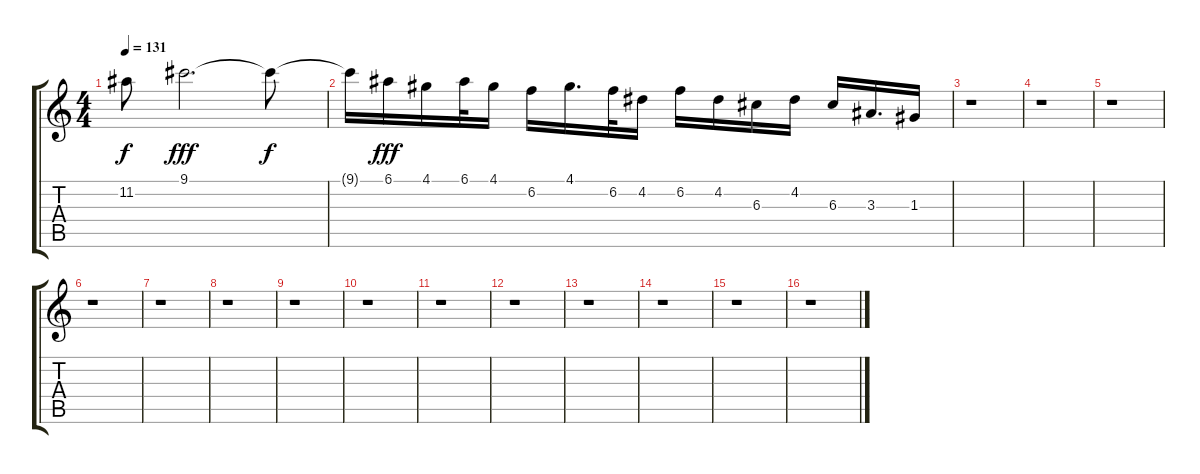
\track "" {instrument distortionguitar}
\staff {score tabs}
\tuning (E4 B3 G3 D3 A2 E2) {hide}
\ts (4 4)
\tempo 131
\clef g2
\ks c
11.2{t}.8{dy f} 9.1.2{d dy fff} 9.1{t}.8{dy f} |
9.1{t}.16 6.1.16{dy fff} 4.1.16 6.1.32 4.1.16 6.2.16 4.1.16{d} 6.2.32 4.2.16 6.2.16 4.2.16 6.3.16 4.2.16 6.3.16 3.3.16{d} 1.3.16 |
r.1 |
r.1 |
r.1 |
r.1 |
r.1 |
r.1 |
r.1 |
r.1 |
r.1 |
r.1 |
r.1 |
r.1 |
r.1 |
r.1
